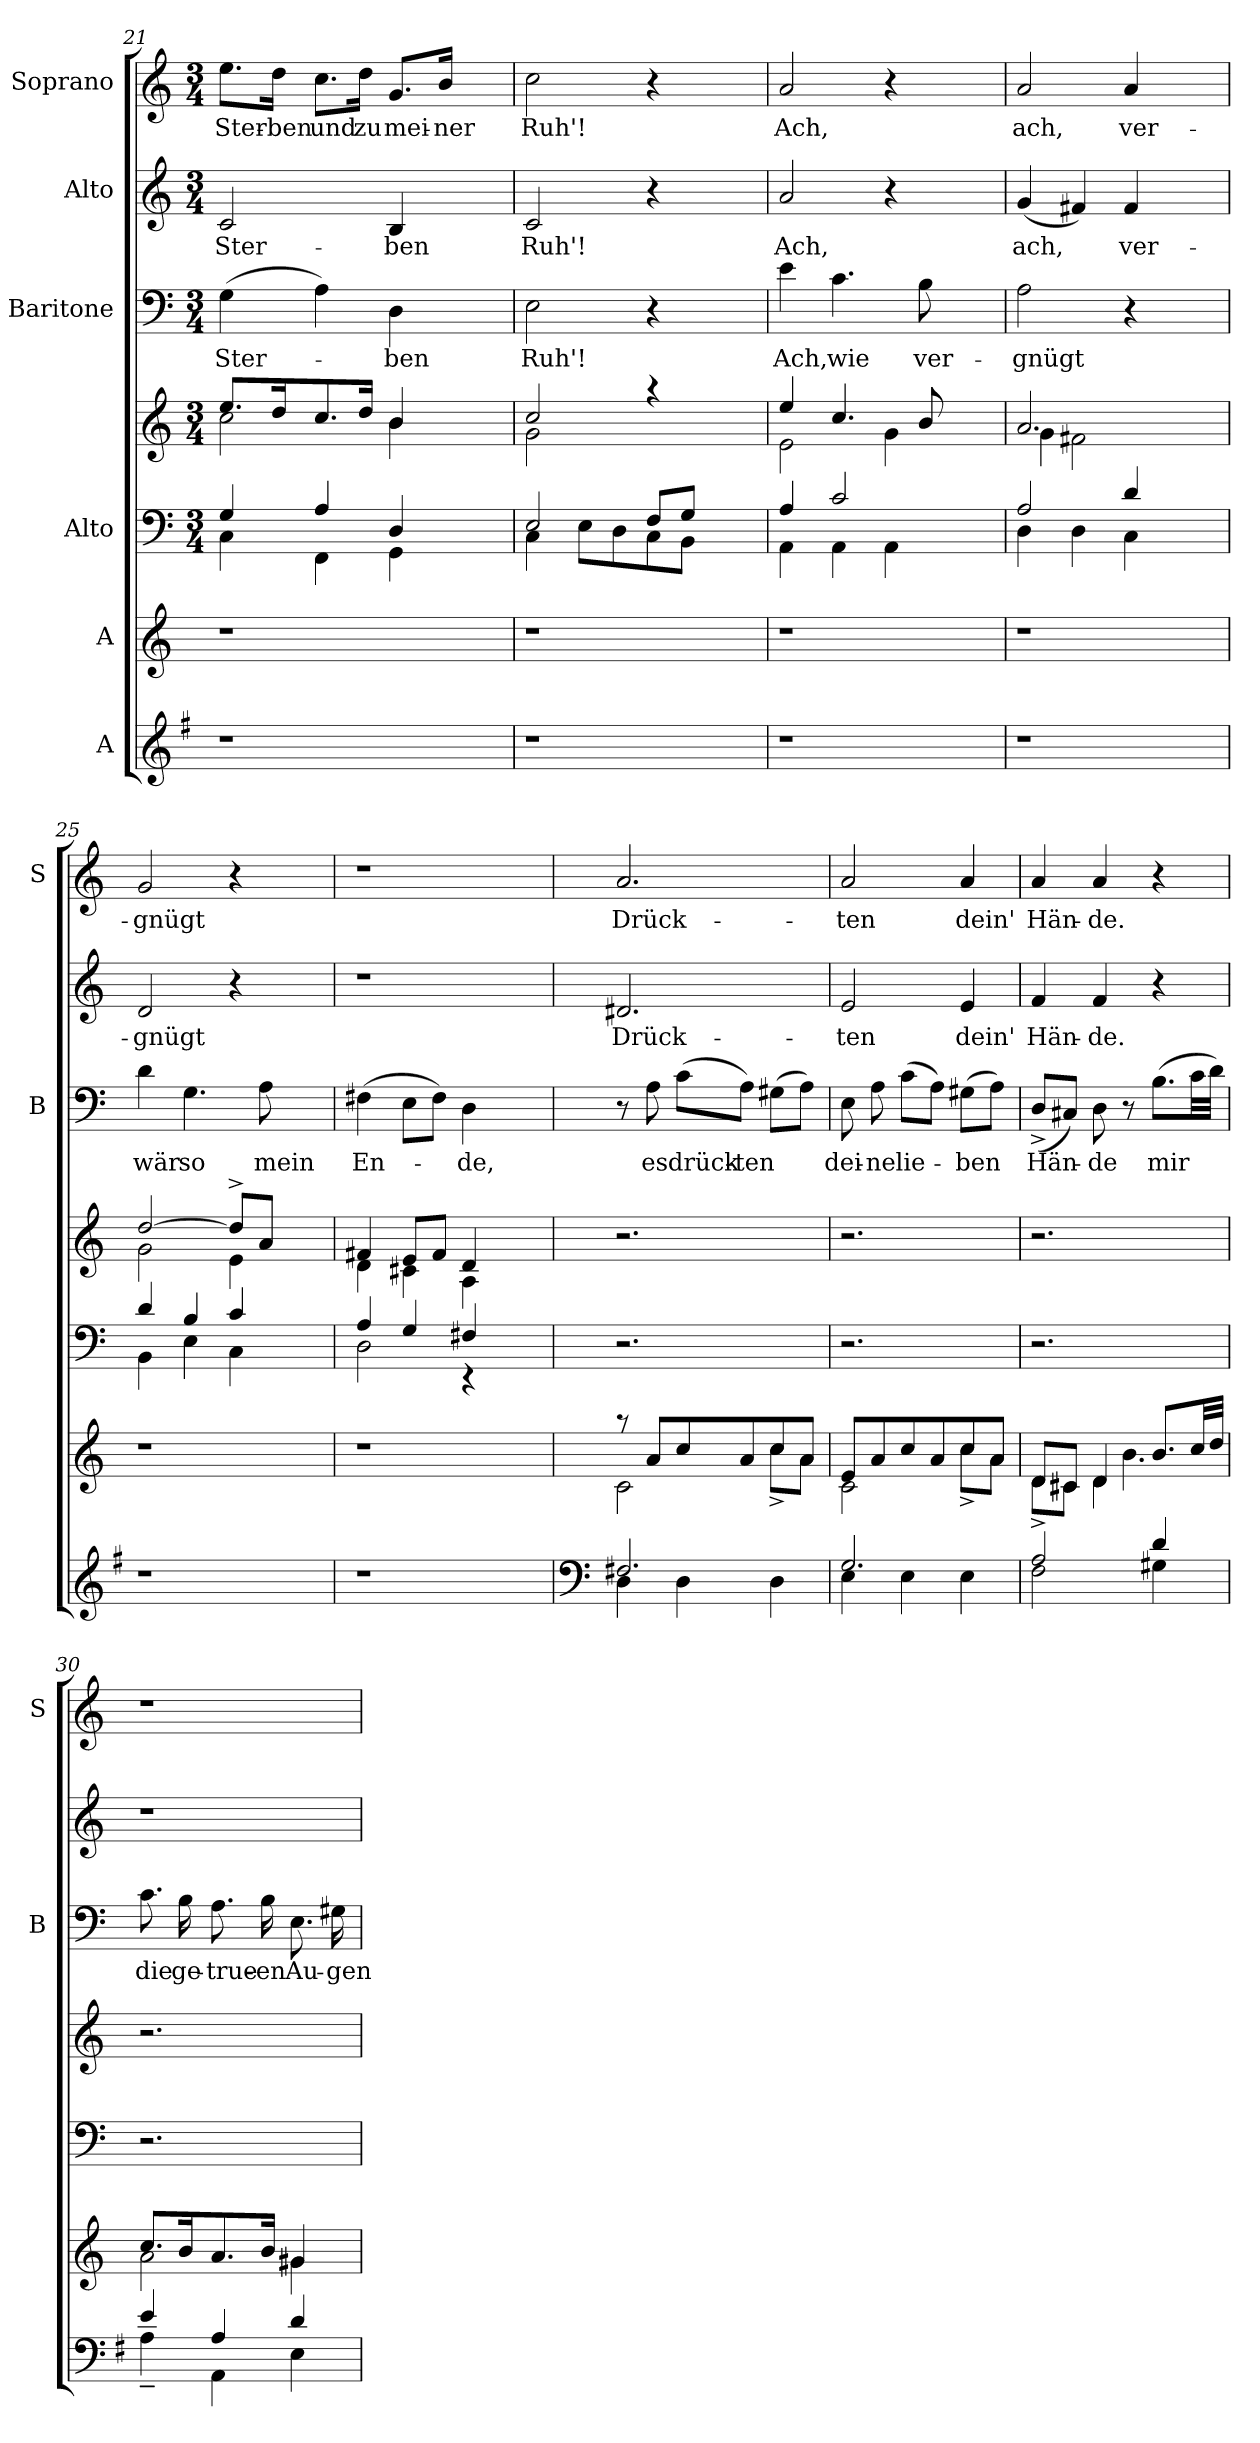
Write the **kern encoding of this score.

**kern	**kern	**kern	**kern	**kern	**text	**kern	**text	**kern	**text
*part6	*part5	*part4	*part4	*part3	*part3	*part2	*part2	*part1	*part1
*staff7	*staff6	*staff5	*staff4	*staff3	*staff3	*staff2	*staff2	*staff1	*staff1
*I"A	*I"A	*I"Alto	*	*I"Baritone	*	*I"Alto	*	*I"Soprano	*
*	*	*	*	*I'B	*	*	*	*I'S	*
!!LO:LB:g=z
*clefG2	*clefG2	*clefF4	*clefG2	*clefF4	*	*clefG2	*	*clefG2	*
*ITrd-3c-5	*	*	*	*	*	*	*	*	*
*k[]	*k[]	*k[]	*k[]	*k[]	*	*k[]	*	*k[]	*
*C:	*C:	*C:	*C:	*C:	*	*C:	*	*C:	*
*	*	*M3/4	*M3/4	*M3/4	*	*M3/4	*	*M3/4	*
=21	=21	=21	=21	=21	=21	=21	=21	=21	=21
*	*	*^	*^	*	*	*	*	*	*
!	!	!	!	!	!	!	!LO:LY:b	!	!LO:LY:b	!	!LO:LY:b
1r	1r	4G/	4C\	8.ee/L	2cc\	(>4G\	Ster-	2c/	Ster-	8.ee\L	Ster-
!	!	!	!	!	!	!	!	!	!	!	!LO:LY:b
.	.	.	.	16dd/k	.	.	.	.	.	16dd\Jk	-ben
!	!	!	!	!	!	!	!	!	!	!	!LO:LY:b
.	.	4A/	4FF\	8.cc/	.	4A\)	.	.	.	8.cc\L	und
!	!	!	!	!	!	!	!	!	!	!	!LO:LY:b
.	.	.	.	16dd/Jk	.	.	.	.	.	16dd\Jk	zu
!	!	!	!	!	!	!	!LO:LY:b	!	!LO:LY:b	!	!LO:LY:b
.	.	4D/	4GG\	4b/	4b\	4D\	-ben	4B/	-ben	8.g/L	mei-
!	!	!	!	!	!	!	!	!	!	!	!LO:LY:b
.	.	.	.	.	.	.	.	.	.	16b/Jk	-ner
.	.	4ryy	4ryy	4ryy	4ryy	4ryy	.	4ryy	.	4ryy	.
=22	=22	=22	=22	=22	=22	=22	=22	=22	=22	=22	=22
!	!	!	!	!	!	!	!LO:LY:b	!	!LO:LY:b	!	!LO:LY:b
1r	1r	2E/	4C\	2cc/	2g\	2E\	Ruh'!	2c/	Ruh'!	2cc\	Ruh'!
.	.	.	8E\L	.	.	.	.	.	.	.	.
.	.	.	8D\	.	.	.	.	.	.	.	.
.	.	8F/L	8C\	4raa	4ryy	4r	.	4r	.	4r	.
.	.	8G/J	8BB\J	.	.	.	.	.	.	.	.
.	.	4ryy	4ryy	4ryy	4ryy	4ryy	.	4ryy	.	4ryy	.
=23	=23	=23	=23	=23	=23	=23	=23	=23	=23	=23	=23
!	!	!	!	!	!	!	!LO:LY:b	!	!LO:LY:b	!	!LO:LY:b
1r	1r	4A/	4AA\	4ee/	2e\	4e\	Ach,	2a/	Ach,	2a/	Ach,
!	!	!	!	!	!	!	!LO:LY:b	!	!	!	!
.	.	2c/	4AA\	4.cc/	.	4.c\	wie	.	.	.	.
.	.	.	4AA\	.	4g\	.	.	4r	.	4r	.
!	!	!	!	!	!	!	!LO:LY:b	!	!	!	!
.	.	.	.	8b/	.	8B\	ver-	.	.	.	.
.	.	4ryy	4ryy	4ryy	4ryy	4ryy	.	4ryy	.	4ryy	.
=24	=24	=24	=24	=24	=24	=24	=24	=24	=24	=24	=24
!	!	!	!	!	!	!	!LO:LY:b	!	!LO:LY:b	!	!LO:LY:b
1r	1r	2A/	4D\	2.a/	4g\	2A\	-gnügt	(<4g/	ach,	2a/	ach,
.	.	.	4D\	.	2f#X\	.	.	4f#X/)	.	.	.
!	!	!	!	!	!	!	!	!	!LO:LY:b	!	!LO:LY:b
.	.	4d/	4C\	.	.	4r	.	4f#/	ver-	4a/	ver-
.	.	4ryy	4ryy	4ryy	4ryy	4ryy	.	4ryy	.	4ryy	.
=25	=25	=25	=25	=25	=25	=25	=25	=25	=25	=25	=25
!	!	!	!	!	!	!	!LO:LY:b	!	!LO:LY:b	!	!LO:LY:b
1r	1r	4d/	4BB\	[>2dd/	2g\	4d\	wär	2d/	-gnügt	2g/	-gnügt
!	!	!	!	!	!	!	!LO:LY:b	!	!	!	!
.	.	4B/	4E\	.	.	4.G\	so	.	.	.	.
.	.	4c/	4C\	8dd^>/L]	4e\	.	.	4r	.	4r	.
!	!	!	!	!	!	!	!LO:LY:b	!	!	!	!
.	.	.	.	8a/J	.	8A\	mein	.	.	.	.
.	.	4ryy	4ryy	4ryy	4ryy	4ryy	.	4ryy	.	4ryy	.
=26	=26	=26	=26	=26	=26	=26	=26	=26	=26	=26	=26
!	!	!	!	!	!	!	!LO:LY:b	!LO:N:vis=1	!	!LO:N:vis=1	!
1r	1r	4A/	2D\	4f#X/	4d\	(>4F#X\	En-	2.r	.	2.r	.
.	.	4G/	.	8e/L	4c#X\	8E\L	.	.	.	.	.
.	.	.	.	8f#/J	.	8F#\J)	.	.	.	.	.
!	!	!	!	!	!	!	!LO:LY:b	!	!	!	!
.	.	4F#X/	4rEE	4d/	4A\	4D\	-de,	.	.	.	.
.	.	4ryy	4ryy	4ryy	4ryy	4ryy	.	4ryy	.	4ryy	.
*	*	*v	*v	*	*	*	*	*	*	*	*
*	*	*	*v	*v	*	*	*	*	*	*
!!LO:PB:g=z
=27	=27	=27	=27	=27	=27	=27	=27	=27	=27
*clefF4	*	*	*	*	*	*	*	*	*
*^	*^	*^	*^	*	*	*	*	*	*
!	!	!	!	!	!	!	!	!	!	!	!LO:LY:b	!	!LO:LY:b
*	*	*	*	*v	*v	*	*	*	*	*	*	*	*
*	*	*	*	*	*v	*v	*	*	*	*	*	*
2.Bn/	4G\	8raa	2c\	2.r	2.r	8r	.	2.d#X/	Drück-	2.a/	Drück-
!	!	!	!	!	!	!	!LO:LY:b	!	!	!	!
.	.	8a/L	.	.	.	8A\	es	.	.	.	.
!	!	!	!	!	!	!	!LO:LY:b	!	!	!	!
.	4G\	8cc/	.	.	.	(>8c\L	drück-	.	.	.	.
!	!	!	!	!	!	!	!LO:LY:b	!	!	!	!
.	.	8a/	.	.	.	8A\J)	-ten	.	.	.	.
.	4G\	8cc/	8cc^<\L	.	.	(>8G#X\L	.	.	.	.	.
.	.	8a/J	8a\J	.	.	8A\J)	.	.	.	.	.
=28	=28	=28	=28	=28	=28	=28	=28	=28	=28	=28	=28
!	!	!	!	!	!	!	!LO:LY:b	!	!LO:LY:b	!	!LO:LY:b
2.c/	4A\	8e/L	2c\	2.r	2.r	8E\	dei-	2e/	-ten	2a/	-ten
!	!	!	!	!	!	!	!LO:LY:b:rj	!	!	!	!
.	.	8a/	.	.	.	8A\	-ne	.	.	.	.
!	!	!	!	!	!	!	!LO:LY:b	!	!	!	!
.	4A\	8cc/	.	.	.	(>8c\L	lie-	.	.	.	.
.	.	8a/	.	.	.	8A\J)	.	.	.	.	.
!	!	!	!	!	!	!	!LO:LY:b	!	!LO:LY:b	!	!LO:LY:b
.	4A\	8cc/	8cc^<\L	.	.	(>8G#X\L	-ben	4e/	dein'	4a/	dein'
.	.	8a/J	8a\J	.	.	8A\J)	.	.	.	.	.
=29	=29	=29	=29	=29	=29	=29	=29	=29	=29	=29	=29
*	*	*	*^	*	*	*	*	*	*	*	*
!	!	!	!	!	!	!	!	!LO:LY:b	!	!LO:LY:b	!	!LO:LY:b
2d/	2B\	8d/L	8d^<\L	4.ryy	2.r	2.r	(<8D^</L	Hän-	4f/	Hän-	4a/	Hän-
.	.	8c#X/J	8c#\J	.	.	.	8C#X/J)	.	.	.	.	.
!	!	!	!	!	!	!	!	!LO:LY:b	!	!LO:LY:b	!	!LO:LY:b
.	.	4d\	4d/	.	.	.	8D\	-de	4f/	-de.	4a/	-de.
.	.	.	.	4.b\	.	.	8r	.	.	.	.	.
!	!	!	!	!	!	!	!	!LO:LY:b	!	!	!	!
4g/	4c#X\	8.b/L	4ryy	.	.	.	(>8.B\L	mir	4r	.	4r	.
.	.	32cc/LL	.	.	.	.	32c\LL	.	.	.	.	.
.	.	32dd/JJJ	.	.	.	.	32d\JJJ)	.	.	.	.	.
*	*	*	*v	*v	*	*	*	*	*	*	*	*
=30	=30	=30	=30	=30	=30	=30	=30	=30	=30	=30	=30
!	!	!	!	!	!	!	!LO:LY:b	!LO:N:vis=1	!	!LO:N:vis=1	!
4a/	4d~<\	8.cc/L	2a\	2.r	2.r	8.c\	die	2.r	.	2.r	.
!	!	!	!	!	!	!	!LO:LY:b	!	!	!	!
.	.	16b/k	.	.	.	16B\	ge-	.	.	.	.
!	!	!	!	!	!	!	!LO:LY:b	!	!	!	!
4d/	4D\	8.a/	.	.	.	8.A\	-true-	.	.	.	.
!	!	!	!	!	!	!	!LO:LY:b:rj	!	!	!	!
.	.	16b/Jk	.	.	.	16B\	-en	.	.	.	.
!	!	!	!	!	!	!	!LO:LY:b	!	!	!	!
4g/	4A\	4g#X/	4g#\	.	.	8.E\	Au-	.	.	.	.
!	!	!	!	!	!	!	!LO:LY:b:rj	!	!	!	!
.	.	.	.	.	.	16G#X\	-gen	.	.	.	.
*v	*v	*	*	*	*	*	*	*	*	*	*
*	*v	*v	*	*	*	*	*	*	*	*
=	=	=	=	=	=	=	=	=	=
*-	*-	*-	*-	*-	*-	*-	*-	*-	*-
